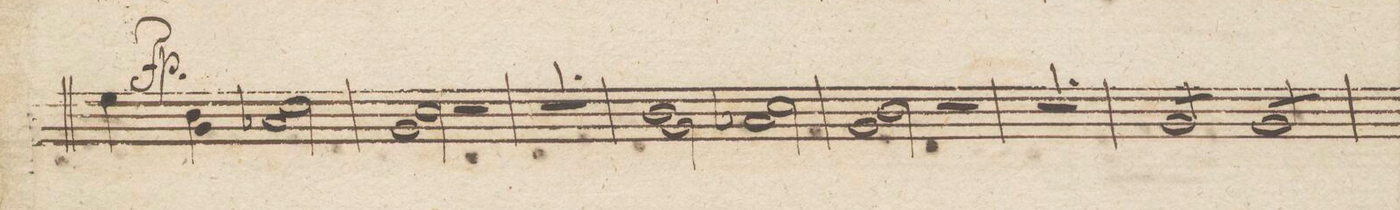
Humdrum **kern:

**kern	**dynam
*I"Viole.	*
*clefC3	*
*k[]	*
*met(c|)	*
*M2/2	*
4f\	.
4A\ 4c\	fp
2B-X/ 2d/	.
=160	=160
2A\ 2c\	.
2r	.
=161	=161
1r	.
=162	=162
2A\ 2c\	.
2B-X/ 2d/	.
=163	=163
2A\ 2c\	.
2r	.
=164	=164
1r	.
=165	=165
8A/L	.
8A/	.
8A/	.
8A/J	.
8A/L	.
8A/	.
8A/	.
8A/J	.
=166	=166
*-	*-
